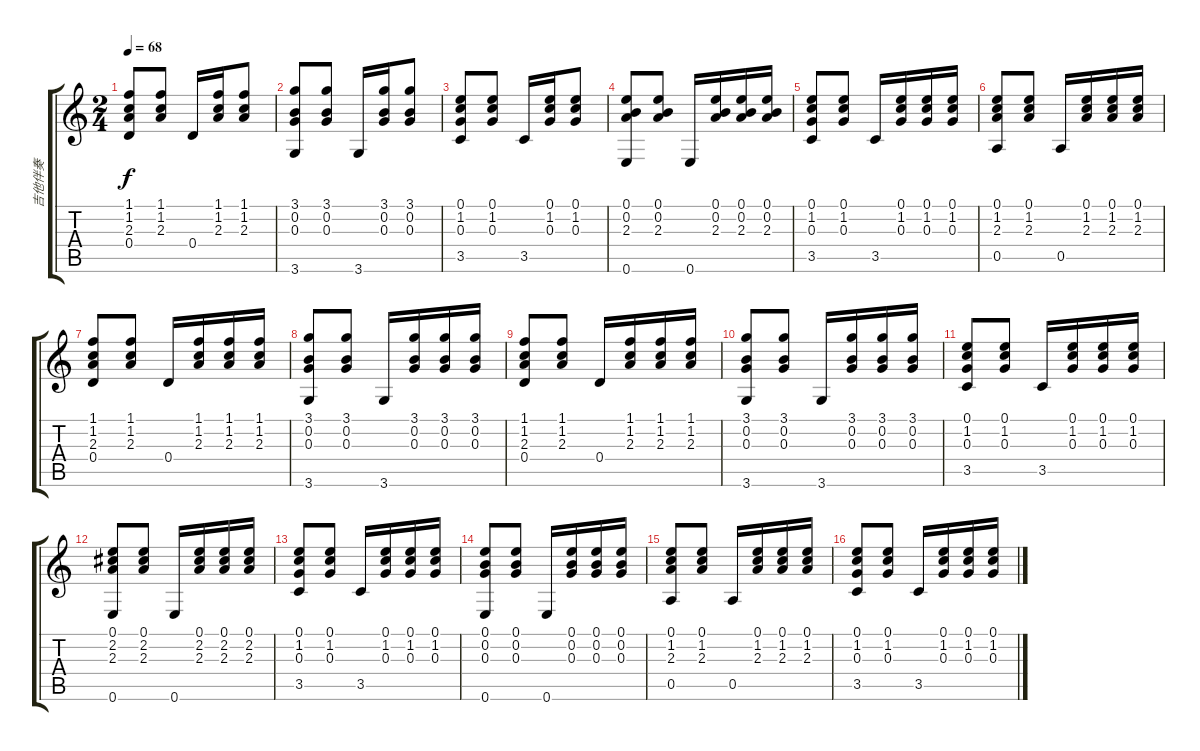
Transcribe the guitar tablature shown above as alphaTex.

\track ("吉他伴奏" "吉他伴奏") {instrument acousticguitarnylon}
\staff {score tabs}
\tuning (E4 B3 G3 D3 A2 E2) {hide}
\ts (2 4)
\tempo 68
\clef g2
\ks c
(1.1 1.2 2.3 0.4).8{dy f} (1.1 1.2 2.3).8 0.4.16 (1.1 1.2 2.3).16 (1.1 1.2 2.3).8 |
(3.1 0.2 0.3 3.6).8 (3.1 0.2 0.3).8 3.6.16 (3.1 0.2 0.3).16 (3.1 0.2 0.3).8 |
(0.1 1.2 0.3 3.5).8 (0.1 1.2 0.3).8 3.5.16 (0.1 1.2 0.3).16 (0.1 1.2 0.3).8 |
(0.1 0.2 2.3 0.6).8 (0.1 0.2 2.3).8 0.6.16 (0.1 0.2 2.3).16 (0.1 0.2 2.3).16 (0.1 0.2 2.3).16 |
(0.1 1.2 0.3 3.5).8 (0.1 1.2 0.3).8 3.5.16 (0.1 1.2 0.3).16 (0.1 1.2 0.3).16 (0.1 1.2 0.3).16 |
(0.1 1.2 2.3 0.5).8 (0.1 1.2 2.3).8 0.5.16 (0.1 1.2 2.3).16 (0.1 1.2 2.3).16 (0.1 1.2 2.3).16 |
(1.1 1.2 2.3 0.4).8 (1.1 1.2 2.3).8 0.4.16 (1.1 1.2 2.3).16 (1.1 1.2 2.3).16 (1.1 1.2 2.3).16 |
(3.1 0.2 0.3 3.6).8 (3.1 0.2 0.3).8 3.6.16 (3.1 0.2 0.3).16 (3.1 0.2 0.3).16 (3.1 0.2 0.3).16 |
(1.1 1.2 2.3 0.4).8 (1.1 1.2 2.3).8 0.4.16 (1.1 1.2 2.3).16 (1.1 1.2 2.3).16 (1.1 1.2 2.3).16 |
(3.1 0.2 0.3 3.6).8 (3.1 0.2 0.3).8 3.6.16 (3.1 0.2 0.3).16 (3.1 0.2 0.3).16 (3.1 0.2 0.3).16 |
(0.1 1.2 0.3 3.5).8 (0.1 1.2 0.3).8 3.5.16 (0.1 1.2 0.3).16 (0.1 1.2 0.3).16 (0.1 1.2 0.3).16 |
(0.1 2.2 2.3 0.6).8 (0.1 2.2 2.3).8 0.6.16 (0.1 2.2 2.3).16 (0.1 2.2 2.3).16 (0.1 2.2 2.3).16 |
(0.1 1.2 0.3 3.5).8 (0.1 1.2 0.3).8 3.5.16 (0.1 1.2 0.3).16 (0.1 1.2 0.3).16 (0.1 1.2 0.3).16 |
(0.1 0.2 0.3 0.6).8 (0.1 0.2 0.3).8 0.6.16 (0.1 0.2 0.3).16 (0.1 0.2 0.3).16 (0.1 0.2 0.3).16 |
(0.1 1.2 2.3 0.5).8 (0.1 1.2 2.3).8 0.5.16 (0.1 1.2 2.3).16 (0.1 1.2 2.3).16 (0.1 1.2 2.3).16 |
(0.1 1.2 0.3 3.5).8 (0.1 1.2 0.3).8 3.5.16 (0.1 1.2 0.3).16 (0.1 1.2 0.3).16 (0.1 1.2 0.3).16
